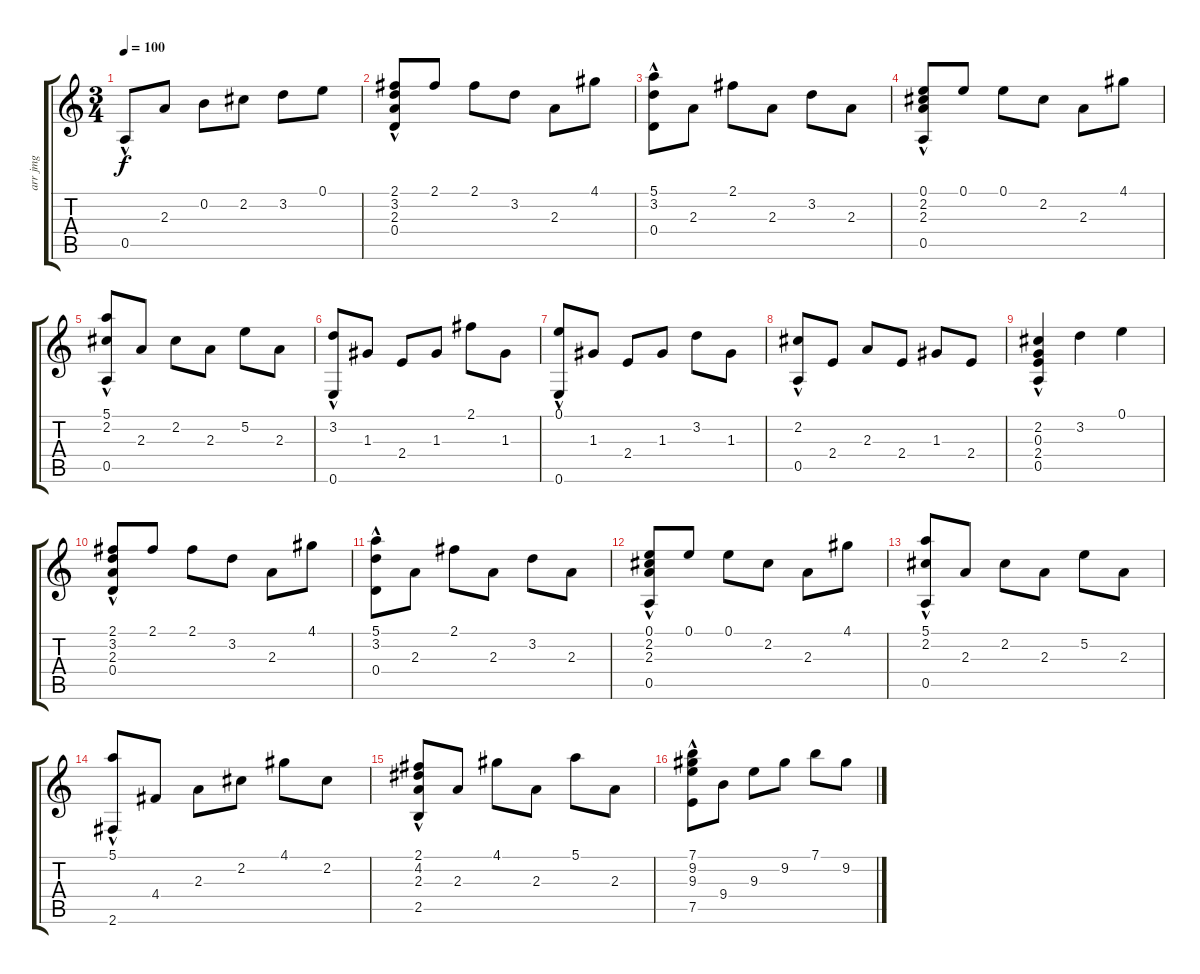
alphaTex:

\track ("arr jmg" "arr jmg") {instrument acousticguitarnylon}
\staff {score tabs}
\tuning (E4 B3 G3 D3 A2 E2) {hide}
\ts (3 4)
\tempo 100
\clef g2
\ks c
0.5{hac}.8{dy f} 2.3.8 0.2.8 2.2.8 3.2.8 0.1.8 |
(2.1 3.2 2.3 0.4{hac}).8 2.1.8 2.1.8 3.2.8 2.3.8 4.1.8 |
(5.1 3.2 0.4{hac}).8 2.3.8 2.1.8 2.3.8 3.2.8 2.3.8 |
(0.1 2.2 2.3 0.5{hac}).8 0.1.8 0.1.8 2.2.8 2.3.8 4.1.8 |
(5.1 2.2 0.5{hac}).8 2.3.8 2.2.8 2.3.8 5.2.8 2.3.8 |
(3.2 0.6{hac}).8 1.3.8 2.4.8 1.3.8 2.1.8 1.3.8 |
(0.1 0.6{hac}).8 1.3.8 2.4.8 1.3.8 3.2.8 1.3.8 |
(2.2 0.5{hac}).8 2.4.8 2.3.8 2.4.8 1.3.8 2.4.8 |
(2.2 0.3 2.4 0.5{hac}).4 3.2.4 0.1.4 |
(2.1 3.2 2.3 0.4{hac}).8 2.1.8 2.1.8 3.2.8 2.3.8 4.1.8 |
(5.1 3.2 0.4{hac}).8 2.3.8 2.1.8 2.3.8 3.2.8 2.3.8 |
(0.1 2.2 2.3 0.5{hac}).8 0.1.8 0.1.8 2.2.8 2.3.8 4.1.8 |
(5.1 2.2 0.5{hac}).8 2.3.8 2.2.8 2.3.8 5.2.8 2.3.8 |
(5.1 2.6{hac}).8 4.4.8 2.3.8 2.2.8 4.1.8 2.2.8 |
(2.1 4.2 2.3 2.5{hac}).8 2.3.8 4.1.8 2.3.8 5.1.8 2.3.8 |
(7.1 9.2 9.3 7.5{hac}).8 9.4.8 9.3.8 9.2.8 7.1.8 9.2.8
